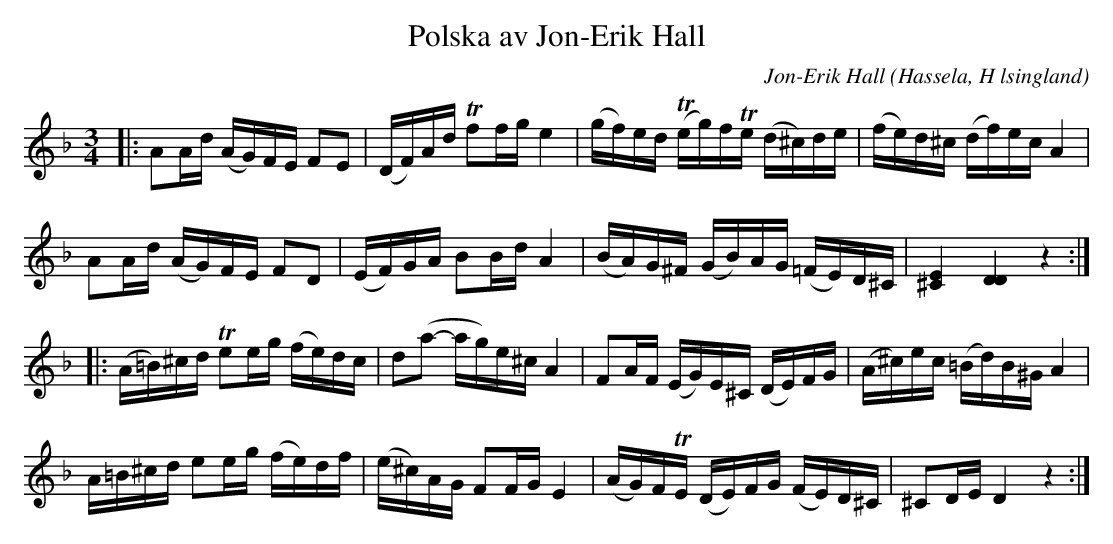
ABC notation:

X:1
T:Polska av Jon-Erik Hall
O:Hassela, H lsingland
C:Jon-Erik Hall
M:3/4
L:1/16
K:Dm
|:A2Ad (AG)FE F2E2|(DF)Ad Tf2fg e4|(gf)ed (Teg)fTe (d^c)de|(fe)d^c (df)ec A4|
A2Ad (AG)FE F2D2|(EF)GA B2Bd A4|(BA)G^F (GB)AG (=FE)D^C|[E^C]4 [DD]4 z4:|
|:(A=B)^cd Te2eg (fe)dc|d2(a2- ag)e^c A4|F2AF (EG)E^C (DE)FG|(A^c)ec (=Bd)B^G A4|
A=B^cd e2eg (fe)df|(e^c)AG F2FG E4|(AG)FTE (DE)FG (FE)D^C|^C2DE D4 z4:|
